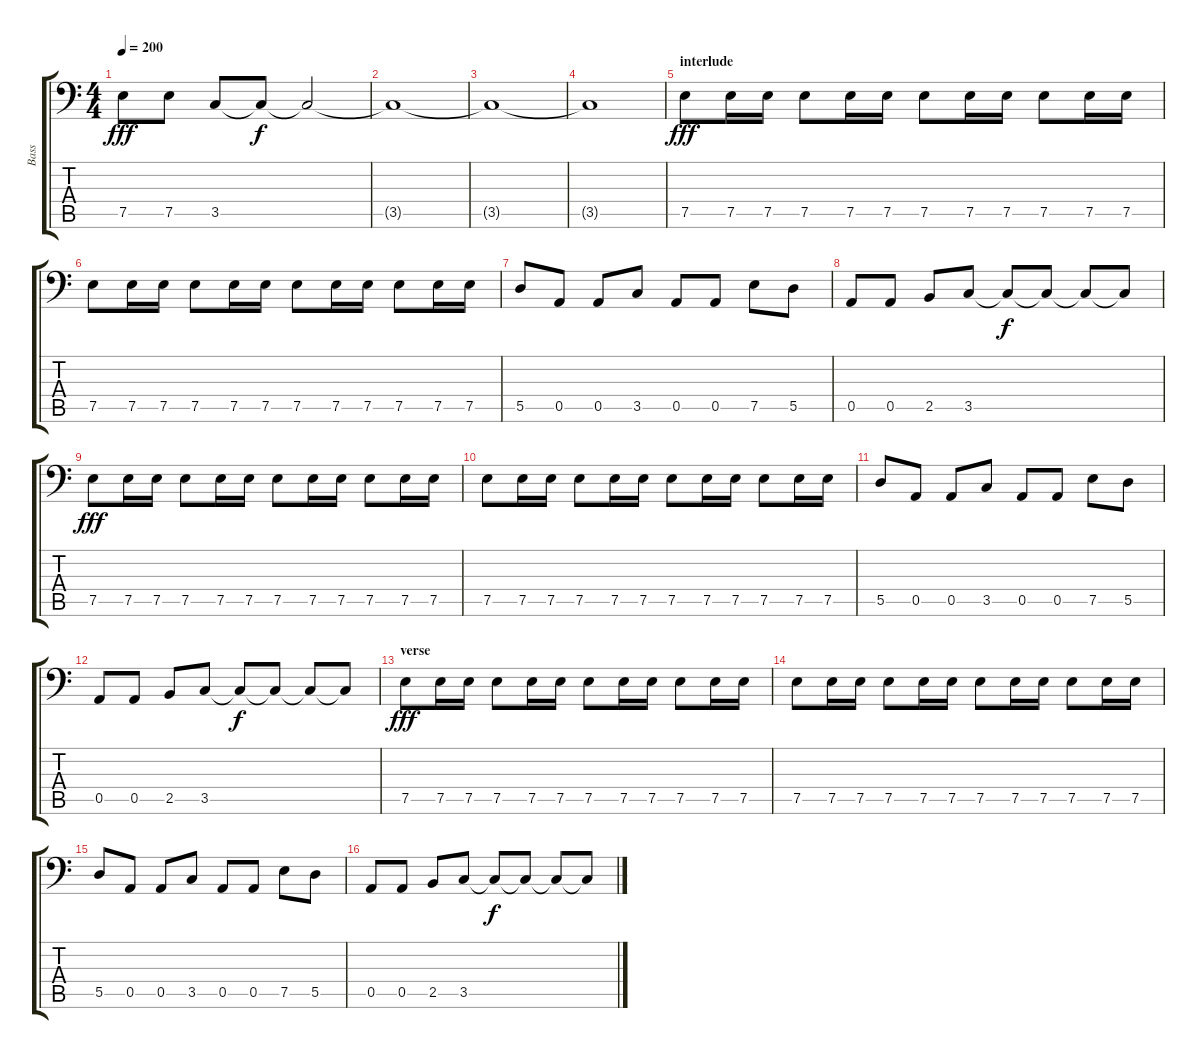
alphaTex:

\track ("Bass" "Bass") {instrument slapbass1}
\staff {score tabs}
\tuning (E3 B2 G2 D2 A1 E1) {hide}
\ts (4 4)
\tempo 200
\clef f4
\ks c
7.5.8{dy fff} 7.5.8 3.5.8 3.5{t}.8{dy f} 3.5{t}.2 |
3.5{t}.1 |
3.5{t}.1 |
3.5{t}.1 |
\section ("" "interlude")
7.5.8{dy fff volume 16 instrument electricbassfinger} 7.5.16 7.5.16 7.5.8 7.5.16 7.5.16 7.5.8 7.5.16 7.5.16 7.5.8 7.5.16 7.5.16 |
7.5.8 7.5.16 7.5.16 7.5.8 7.5.16 7.5.16 7.5.8 7.5.16 7.5.16 7.5.8 7.5.16 7.5.16 |
5.5.8 0.5.8 0.5.8 3.5.8 0.5.8 0.5.8 7.5.8 5.5.8 |
0.5.8 0.5.8 2.5.8 3.5.8 3.5{t}.8{dy f} 3.5{t}.8 3.5{t}.8 3.5{t}.8 |
7.5.8{dy fff} 7.5.16 7.5.16 7.5.8 7.5.16 7.5.16 7.5.8 7.5.16 7.5.16 7.5.8 7.5.16 7.5.16 |
7.5.8 7.5.16 7.5.16 7.5.8 7.5.16 7.5.16 7.5.8 7.5.16 7.5.16 7.5.8 7.5.16 7.5.16 |
5.5.8 0.5.8 0.5.8 3.5.8 0.5.8 0.5.8 7.5.8 5.5.8 |
0.5.8 0.5.8 2.5.8 3.5.8 3.5{t}.8{dy f} 3.5{t}.8 3.5{t}.8 3.5{t}.8 |
\section ("" "verse")
7.5.8{dy fff} 7.5.16 7.5.16 7.5.8 7.5.16 7.5.16 7.5.8 7.5.16 7.5.16 7.5.8 7.5.16 7.5.16 |
7.5.8 7.5.16 7.5.16 7.5.8 7.5.16 7.5.16 7.5.8 7.5.16 7.5.16 7.5.8 7.5.16 7.5.16 |
5.5.8 0.5.8 0.5.8 3.5.8 0.5.8 0.5.8 7.5.8 5.5.8 |
0.5.8 0.5.8 2.5.8 3.5.8 3.5{t}.8{dy f} 3.5{t}.8 3.5{t}.8 3.5{t}.8
